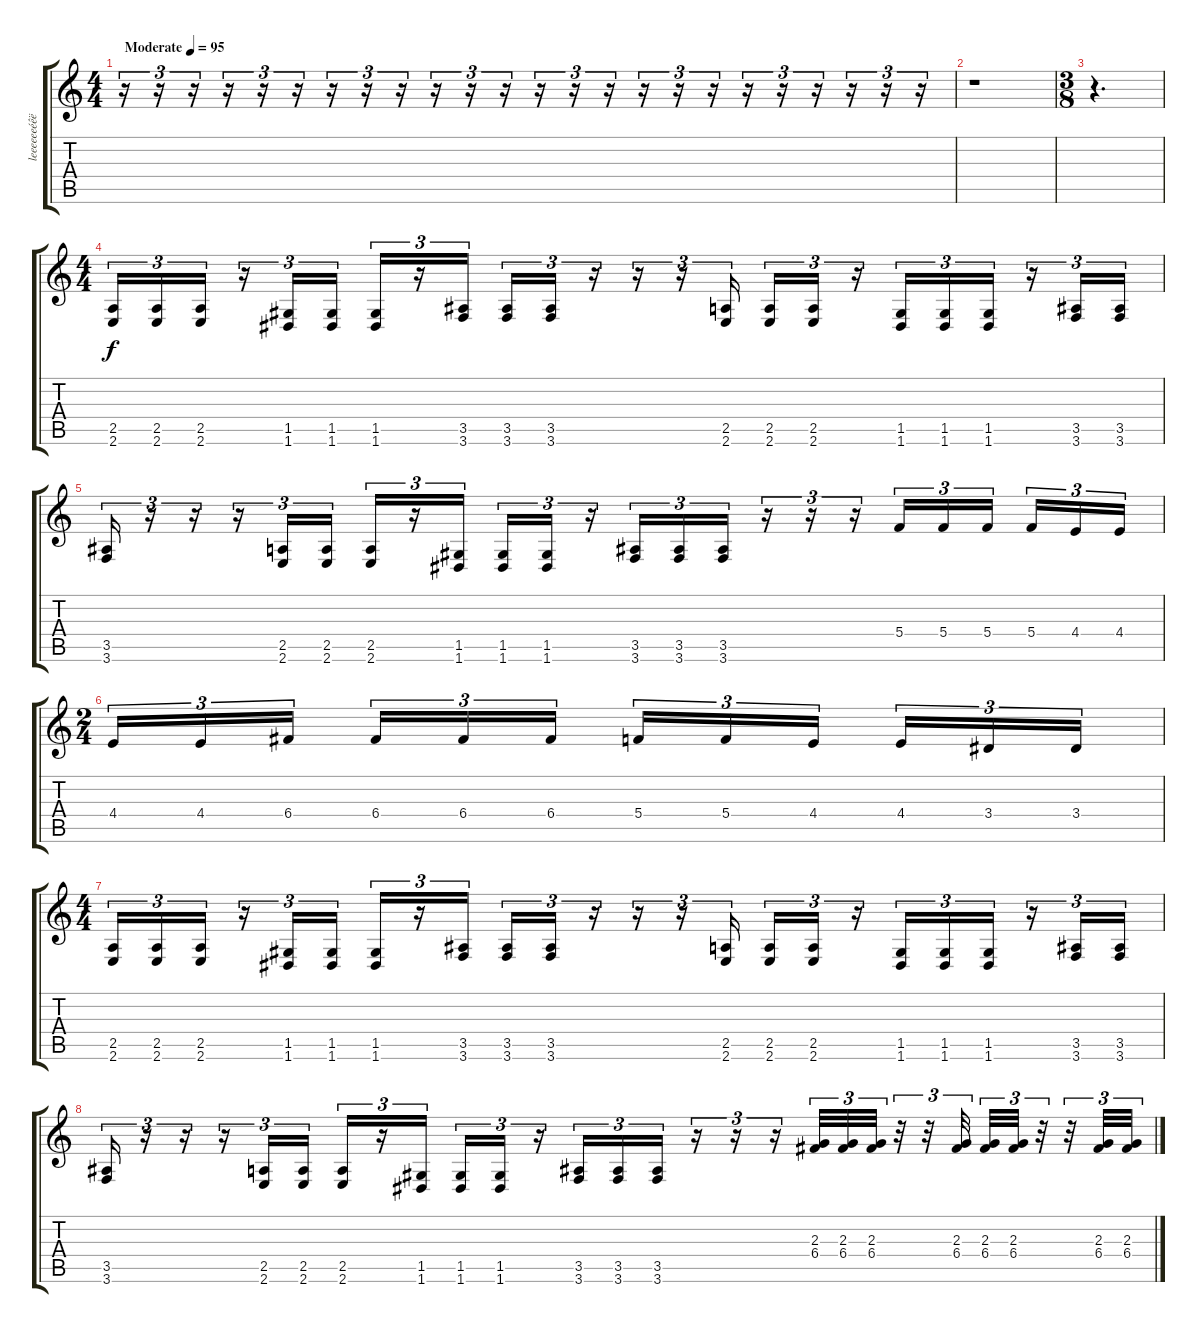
\track ("leeeeeeéêërd" "leeeeeeéêë") {instrument distortionguitar}
\staff {score tabs}
\tuning (D4 A3 F3 C3 G2 D2) {hide}
\ts (4 4)
\tempo (95 "Moderate")
\clef g2
\ks c
r.16{tu (3 2) dy f instrument distortionguitar} r.16{tu (3 2)} r.16{tu (3 2)} r.16{tu (3 2)} r.16{tu (3 2)} r.16{tu (3 2)} r.16{tu (3 2)} r.16{tu (3 2)} r.16{tu (3 2)} r.16{tu (3 2)} r.16{tu (3 2)} r.16{tu (3 2)} r.16{tu (3 2)} r.16{tu (3 2)} r.16{tu (3 2)} r.16{tu (3 2)} r.16{tu (3 2)} r.16{tu (3 2)} r.16{tu (3 2)} r.16{tu (3 2)} r.16{tu (3 2)} r.16{tu (3 2)} r.16{tu (3 2)} r.16{tu (3 2)} |
r.1 |
\ts (3 8)
r.4{d} |
\ts (4 4)
(2.5 2.6).16{tu (3 2)} (2.5 2.6).16{tu (3 2)} (2.5 2.6).16{tu (3 2)} r.16{tu (3 2)} (1.5 1.6).16{tu (3 2)} (1.5 1.6).16{tu (3 2)} (1.5 1.6).16{tu (3 2)} r.16{tu (3 2)} (3.5 3.6).16{tu (3 2)} (3.5 3.6).16{tu (3 2)} (3.5 3.6).16{tu (3 2)} r.16{tu (3 2)} r.16{tu (3 2)} r.16{tu (3 2)} (2.5 2.6).16{tu (3 2)} (2.5 2.6).16{tu (3 2)} (2.5 2.6).16{tu (3 2)} r.16{tu (3 2)} (1.5 1.6).16{tu (3 2)} (1.5 1.6).16{tu (3 2)} (1.5 1.6).16{tu (3 2)} r.16{tu (3 2)} (3.5 3.6).16{tu (3 2)} (3.5 3.6).16{tu (3 2)} |
(3.5 3.6).16{tu (3 2)} r.16{tu (3 2)} r.16{tu (3 2)} r.16{tu (3 2)} (2.5 2.6).16{tu (3 2)} (2.5 2.6).16{tu (3 2)} (2.5 2.6).16{tu (3 2)} r.16{tu (3 2)} (1.5 1.6).16{tu (3 2)} (1.5 1.6).16{tu (3 2)} (1.5 1.6).16{tu (3 2)} r.16{tu (3 2)} (3.5 3.6).16{tu (3 2)} (3.5 3.6).16{tu (3 2)} (3.5 3.6).16{tu (3 2)} r.16{tu (3 2)} r.16{tu (3 2)} r.16{tu (3 2)} 5.4.16{tu (3 2)} 5.4.16{tu (3 2)} 5.4.16{tu (3 2)} 5.4.16{tu (3 2)} 4.4.16{tu (3 2)} 4.4.16{tu (3 2)} |
\ts (2 4)
4.4.16{tu (3 2)} 4.4.16{tu (3 2)} 6.4.16{tu (3 2)} 6.4.16{tu (3 2)} 6.4.16{tu (3 2)} 6.4.16{tu (3 2)} 5.4.16{tu (3 2)} 5.4.16{tu (3 2)} 4.4.16{tu (3 2)} 4.4.16{tu (3 2)} 3.4.16{tu (3 2)} 3.4.16{tu (3 2)} |
\ts (4 4)
(2.5 2.6).16{tu (3 2)} (2.5 2.6).16{tu (3 2)} (2.5 2.6).16{tu (3 2)} r.16{tu (3 2)} (1.5 1.6).16{tu (3 2)} (1.5 1.6).16{tu (3 2)} (1.5 1.6).16{tu (3 2)} r.16{tu (3 2)} (3.5 3.6).16{tu (3 2)} (3.5 3.6).16{tu (3 2)} (3.5 3.6).16{tu (3 2)} r.16{tu (3 2)} r.16{tu (3 2)} r.16{tu (3 2)} (2.5 2.6).16{tu (3 2)} (2.5 2.6).16{tu (3 2)} (2.5 2.6).16{tu (3 2)} r.16{tu (3 2)} (1.5 1.6).16{tu (3 2)} (1.5 1.6).16{tu (3 2)} (1.5 1.6).16{tu (3 2)} r.16{tu (3 2)} (3.5 3.6).16{tu (3 2)} (3.5 3.6).16{tu (3 2)} |
(3.5 3.6).16{tu (3 2)} r.16{tu (3 2)} r.16{tu (3 2)} r.16{tu (3 2)} (2.5 2.6).16{tu (3 2)} (2.5 2.6).16{tu (3 2)} (2.5 2.6).16{tu (3 2)} r.16{tu (3 2)} (1.5 1.6).16{tu (3 2)} (1.5 1.6).16{tu (3 2)} (1.5 1.6).16{tu (3 2)} r.16{tu (3 2)} (3.5 3.6).16{tu (3 2)} (3.5 3.6).16{tu (3 2)} (3.5 3.6).16{tu (3 2)} r.16{tu (3 2)} r.16{tu (3 2)} r.16{tu (3 2)} (2.3 6.4).32{tu (3 2)} (2.3 6.4).32{tu (3 2)} (2.3 6.4).32{tu (3 2)} r.32{tu (3 2)} r.32{tu (3 2)} (2.3 6.4).32{tu (3 2)} (2.3 6.4).32{tu (3 2)} (2.3 6.4).32{tu (3 2)} r.32{tu (3 2)} r.32{tu (3 2)} (2.3 6.4).32{tu (3 2)} (2.3 6.4).32{tu (3 2)}
